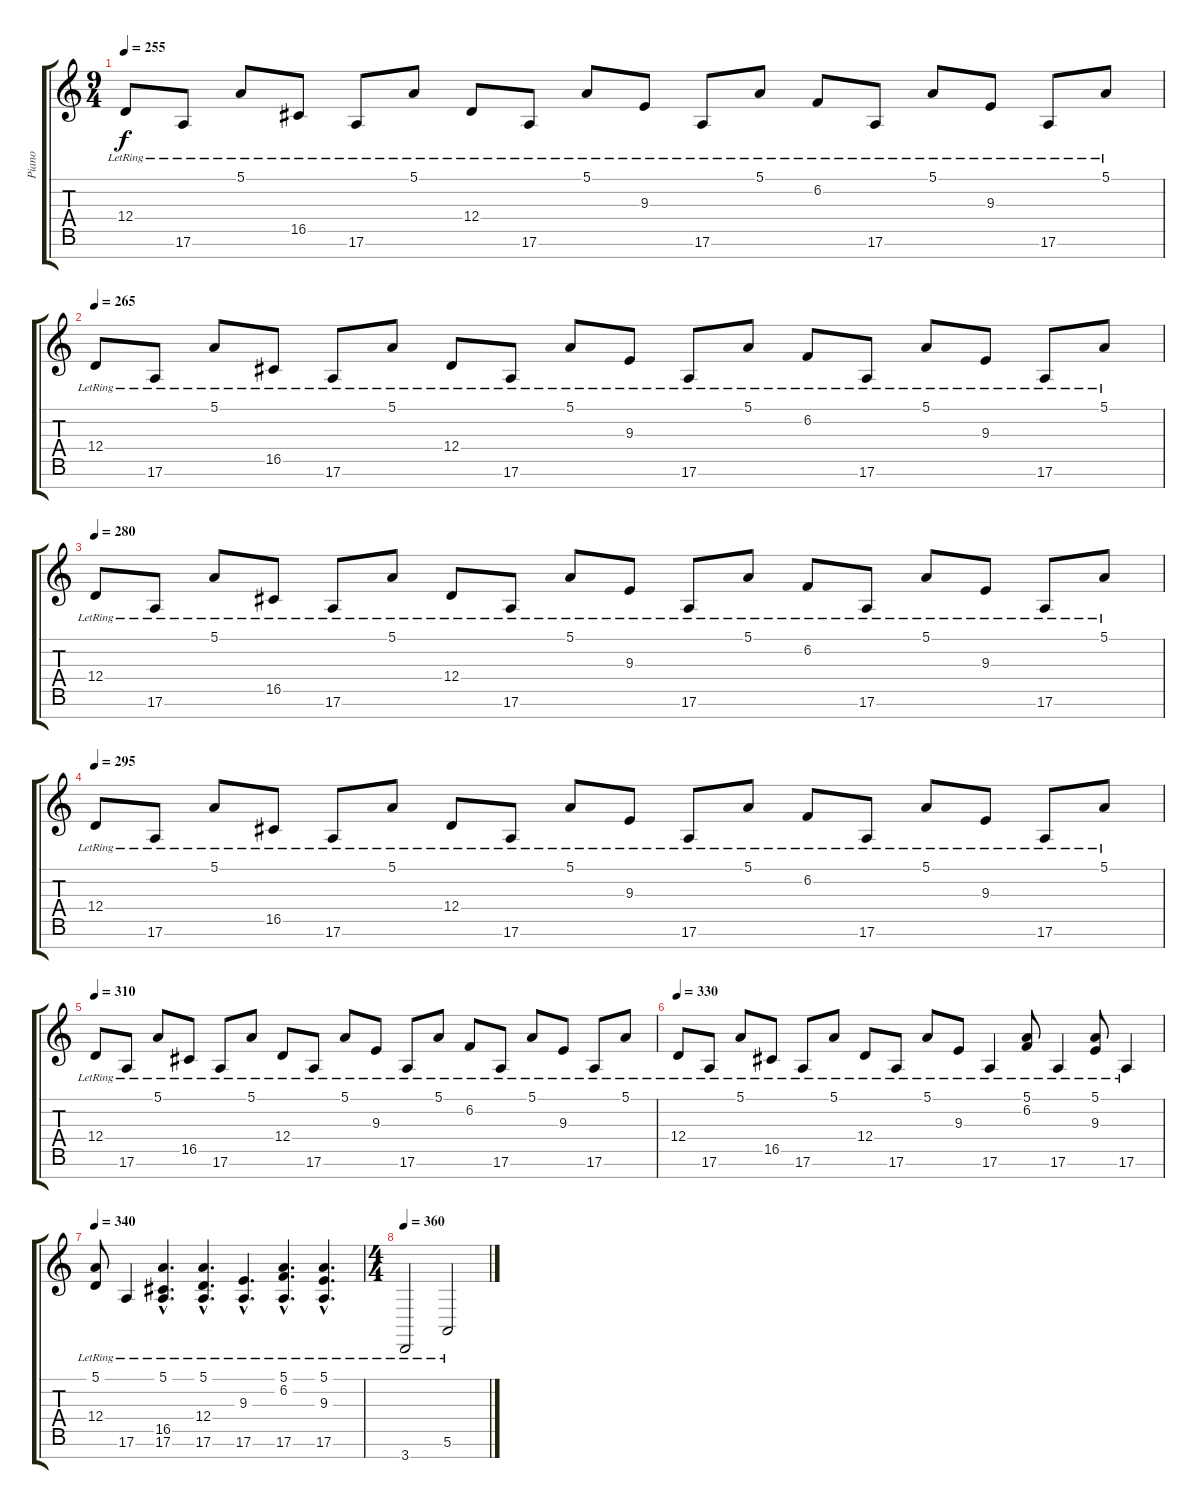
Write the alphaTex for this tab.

\track ("Piano" "Piano") {instrument acousticgrandpiano}
\staff {score tabs}
\tuning (E4 B3 G3 D3 A2 E2 B1) {hide}
\ts (9 4)
\tempo 255
\clef g2
\ks c
12.4{lr}.8{dy f} 17.6{lr}.8 5.1{lr}.8 16.5{lr}.8 17.6{lr}.8 5.1{lr}.8 12.4{lr}.8 17.6{lr}.8 5.1{lr}.8 9.3{lr}.8 17.6{lr}.8 5.1{lr}.8 6.2{lr}.8 17.6{lr}.8 5.1{lr}.8 9.3{lr}.8 17.6{lr}.8 5.1{lr}.8 |
\tempo 265
12.4{lr}.8 17.6{lr}.8 5.1{lr}.8 16.5{lr}.8 17.6{lr}.8 5.1{lr}.8 12.4{lr}.8 17.6{lr}.8 5.1{lr}.8 9.3{lr}.8 17.6{lr}.8 5.1{lr}.8 6.2{lr}.8 17.6{lr}.8 5.1{lr}.8 9.3{lr}.8 17.6{lr}.8 5.1{lr}.8 |
\tempo 280
12.4{lr}.8 17.6{lr}.8 5.1{lr}.8 16.5{lr}.8 17.6{lr}.8 5.1{lr}.8 12.4{lr}.8 17.6{lr}.8 5.1{lr}.8 9.3{lr}.8 17.6{lr}.8 5.1{lr}.8 6.2{lr}.8 17.6{lr}.8 5.1{lr}.8 9.3{lr}.8 17.6{lr}.8 5.1{lr}.8 |
\tempo 295
12.4{lr}.8 17.6{lr}.8 5.1{lr}.8 16.5{lr}.8 17.6{lr}.8 5.1{lr}.8 12.4{lr}.8 17.6{lr}.8 5.1{lr}.8 9.3{lr}.8 17.6{lr}.8 5.1{lr}.8 6.2{lr}.8 17.6{lr}.8 5.1{lr}.8 9.3{lr}.8 17.6{lr}.8 5.1{lr}.8 |
\tempo 310
12.4{lr}.8 17.6{lr}.8 5.1{lr}.8 16.5{lr}.8 17.6{lr}.8 5.1{lr}.8 12.4{lr}.8 17.6{lr}.8 5.1{lr}.8 9.3{lr}.8 17.6{lr}.8 5.1{lr}.8 6.2{lr}.8 17.6{lr}.8 5.1{lr}.8 9.3{lr}.8 17.6{lr}.8 5.1{lr}.8 |
\tempo 330
12.4{lr}.8 17.6{lr}.8 5.1{lr}.8 16.5{lr}.8 17.6{lr}.8 5.1{lr}.8 12.4{lr}.8 17.6{lr}.8 5.1{lr}.8 9.3{lr}.8 17.6{lr}.4 (5.1{lr} 6.2{lr}).8 17.6{lr}.4 (5.1{lr} 9.3{lr}).8 17.6{lr}.4 |
\tempo 340
(5.1{lr} 12.4{lr}).8 17.6{lr}.4 (5.1{hac lr} 16.5{hac lr} 17.6{hac lr}).4{d} (5.1{hac lr} 12.4{hac lr} 17.6{hac lr}).4{d} (9.3{hac lr} 17.6{hac lr}).4{d} (5.1{hac lr} 6.2{hac lr} 17.6{hac lr}).4{d} (5.1{hac lr} 9.3{hac lr} 17.6{hac lr}).4{d} |
\ts (4 4)
\tempo 360
3.7{lr}.2 5.6{lr}.2
